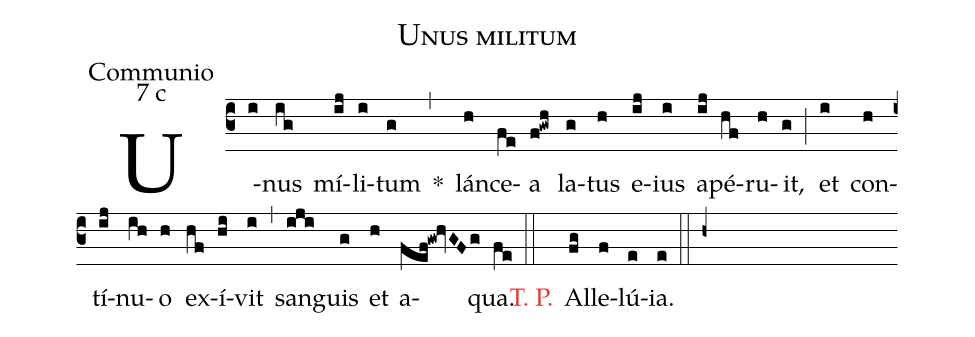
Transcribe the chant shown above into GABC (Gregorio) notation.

name: Unus militum;
office-part: Communio;
mode: 7;
mode-differentia: c;
commentary: Cantus ID a02876;
commentary: Jo 19,34;
%%
(c3)

U(i)nus(ig) mí(ij)li(i)tum(g) *(,) lán(h)ce(fe)a(f!gwh) la(g)tus(h) e(ij)ius(i) a(ij)pé(hf)ru(h)it,(g) (;) et(i) con(h)tí(ij)nu(ih)o(h) ex(hf)í(hi)vit(i) (,) san(iji)guis(g) et(h) a(fef!gw!hvGFg)qua.(fe)

(::)

<nlba><c>T. P.</c>() Al</nlba>(fg)le(f)lú(e)ia.(e)

(::)

(h+)
